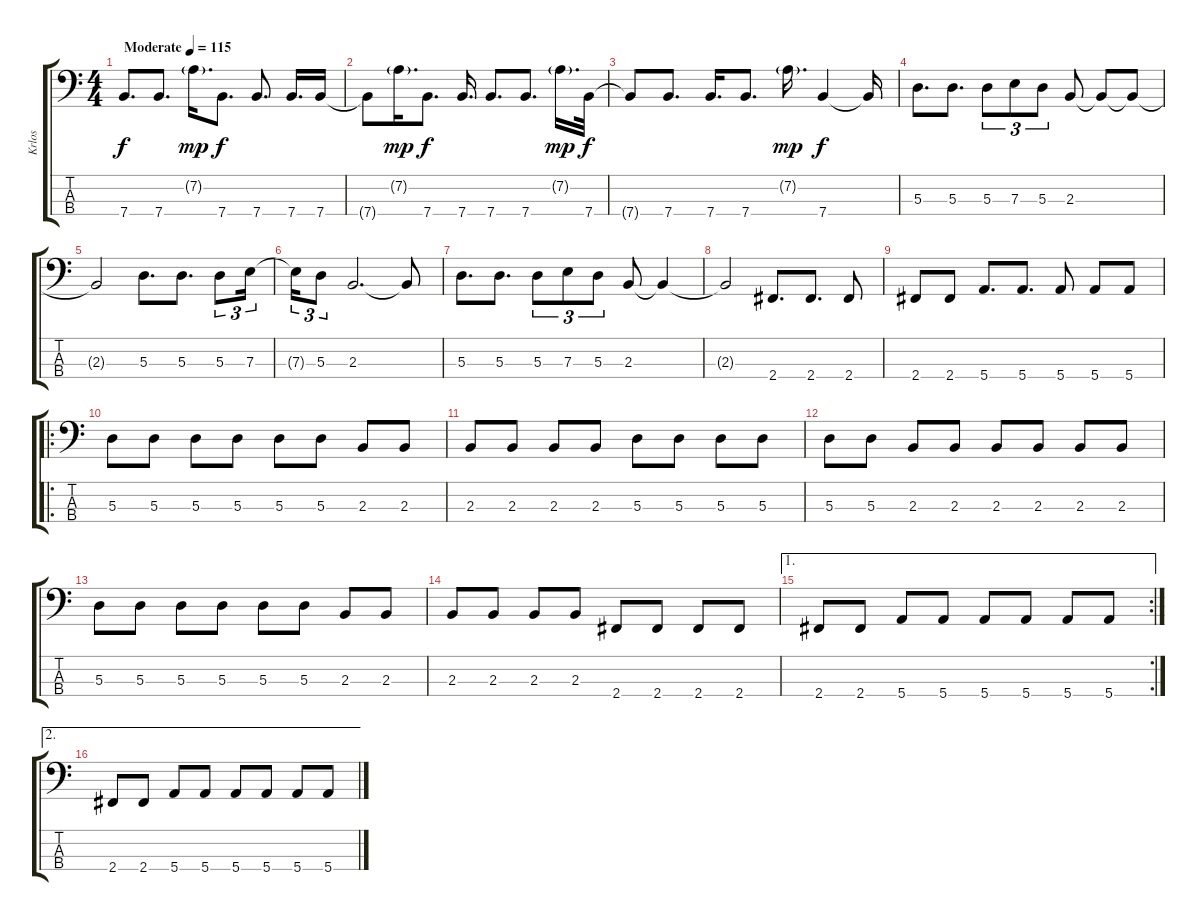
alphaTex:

\track ("Krlos" "Krlos") {instrument electricbasspick}
\staff {score tabs}
\tuning (G2 D2 A1 E1) {hide}
\ts (4 4)
\tempo (115 "Moderate")
\clef f4
\ks c
7.4.8{d dy f instrument electricbasspick} 7.4.8{d} 7.2{g}.16{d dy mp} 7.4.8{d dy f} 7.4.8{d} 7.4.16{d} 7.4.16 |
7.4{t}.8 7.2{g}.16{d dy mp} 7.4.8{d dy f} 7.4.16{d} 7.4.8{d} 7.4.8{d} 7.2{g}.16{d dy mp} 7.4.32{dy f} |
7.4{t}.8 7.4.8{d} 7.4.16{d} 7.4.8{d} 7.2{g}.16{d dy mp} 7.4.4{dy f} 7.4{t}.16 |
5.3.8{d} 5.3.8{d} 5.3.8{tu (3 2)} 7.3.8{tu (3 2)} 5.3.8{tu (3 2)} 2.3.8 2.3{t}.8 2.3{t}.8 |
2.3{t}.2 5.3.8{d} 5.3.8{d} 5.3.8{tu (3 2)} 7.3.16{tu (3 2)} |
7.3{t}.16{tu (3 2)} 5.3.8{tu (3 2)} 2.3.2{d} 2.3{t}.8 |
5.3.8{d} 5.3.8{d} 5.3.8{tu (3 2)} 7.3.8{tu (3 2)} 5.3.8{tu (3 2)} 2.3.8 2.3{t}.4 |
2.3{t}.2 2.4.8{d} 2.4.8{d} 2.4.8 |
2.4.8 2.4.8 5.4.8{d} 5.4.8{d} 5.4.8 5.4.8 5.4.8 |
\ro
5.3.8 5.3.8 5.3.8 5.3.8 5.3.8 5.3.8 2.3.8 2.3.8 |
2.3.8 2.3.8 2.3.8 2.3.8 5.3.8 5.3.8 5.3.8 5.3.8 |
5.3.8 5.3.8 2.3.8 2.3.8 2.3.8 2.3.8 2.3.8 2.3.8 |
5.3.8 5.3.8 5.3.8 5.3.8 5.3.8 5.3.8 2.3.8 2.3.8 |
2.3.8 2.3.8 2.3.8 2.3.8 2.4.8 2.4.8 2.4.8 2.4.8 |
\ae 1
\rc 2
2.4.8 2.4.8 5.4.8 5.4.8 5.4.8 5.4.8 5.4.8 5.4.8 |
\ae 2
2.4.8 2.4.8 5.4.8 5.4.8 5.4.8 5.4.8 5.4.8 5.4.8
